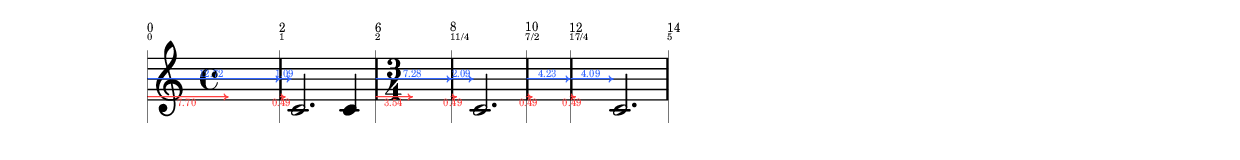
\header{
  texidoc = "Notes that fill a whole measure are preceded by extra space. "
  
  }

\version "2.17.6"

\layout{
  ragged-right=##t
}

\new Staff \relative c' {
  \override Score.NonMusicalPaperColumn.stencil = #ly:paper-column::print
  \override Score.NonMusicalPaperColumn.layer = #1
  
  \time 4/4
  s1
  c2. c4
  \time 3/4
  s2.
  c2.
  \override Score.NonMusicalPaperColumn.full-measure-extra-space = #3.0
  s2.
  c2.
}
